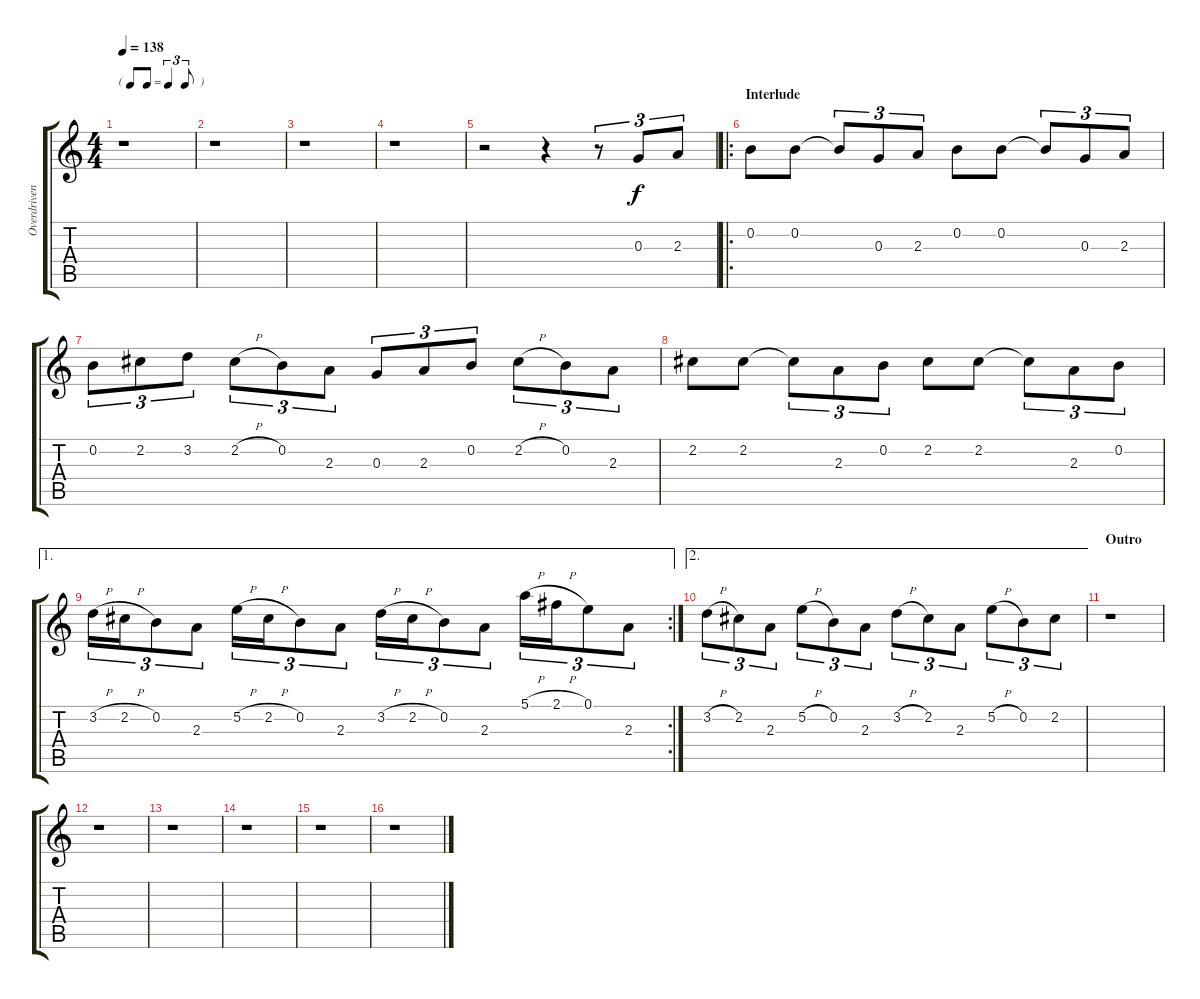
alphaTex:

\track ("Overdriven Gtr" "Overdriven") {instrument overdrivenguitar}
\staff {score tabs}
\tuning (E4 B3 G3 D3 A2 E2) {hide}
\ts (4 4)
\tf triplet8th
\tempo 138
\clef g2
\ks c
r.1{dy f} |
r.1 |
r.1 |
r.1 |
r.2 r.4 r.8{tu (3 2)} 0.3.8{tu (3 2)} 2.3.8{tu (3 2)} |
\ro
\section ("" "Interlude")
0.2.8 0.2.8 0.2{t}.8{tu (3 2)} 0.3.8{tu (3 2)} 2.3.8{tu (3 2)} 0.2.8 0.2.8 0.2{t}.8{tu (3 2)} 0.3.8{tu (3 2)} 2.3.8{tu (3 2)} |
0.2.8{tu (3 2)} 2.2.8{tu (3 2)} 3.2.8{tu (3 2)} 2.2{h}.8{tu (3 2)} 0.2.8{tu (3 2)} 2.3.8{tu (3 2)} 0.3.8{tu (3 2)} 2.3.8{tu (3 2)} 0.2.8{tu (3 2)} 2.2{h}.8{tu (3 2)} 0.2.8{tu (3 2)} 2.3.8{tu (3 2)} |
2.2.8 2.2.8 2.2{t}.8{tu (3 2)} 2.3.8{tu (3 2)} 0.2.8{tu (3 2)} 2.2.8 2.2.8 2.2{t}.8{tu (3 2)} 2.3.8{tu (3 2)} 0.2.8{tu (3 2)} |
\ae 1
\rc 2
3.2{h}.16{tu (3 2)} 2.2{h}.16{tu (3 2)} 0.2.8{tu (3 2)} 2.3.8{tu (3 2)} 5.2{h}.16{tu (3 2)} 2.2{h}.16{tu (3 2)} 0.2.8{tu (3 2)} 2.3.8{tu (3 2)} 3.2{h}.16{tu (3 2)} 2.2{h}.16{tu (3 2)} 0.2.8{tu (3 2)} 2.3.8{tu (3 2)} 5.1{h}.16{tu (3 2)} 2.1{h}.16{tu (3 2)} 0.1.8{tu (3 2)} 2.3.8{tu (3 2)} |
\ae 2
3.2{h}.8{tu (3 2)} 2.2.8{tu (3 2)} 2.3.8{tu (3 2)} 5.2{h}.8{tu (3 2)} 0.2.8{tu (3 2)} 2.3.8{tu (3 2)} 3.2{h}.8{tu (3 2)} 2.2.8{tu (3 2)} 2.3.8{tu (3 2)} 5.2{h}.8{tu (3 2)} 0.2.8{tu (3 2)} 2.2.8{tu (3 2)} |
\section ("" "Outro")
r.1 |
r.1 |
r.1 |
r.1 |
r.1 |
r.1
